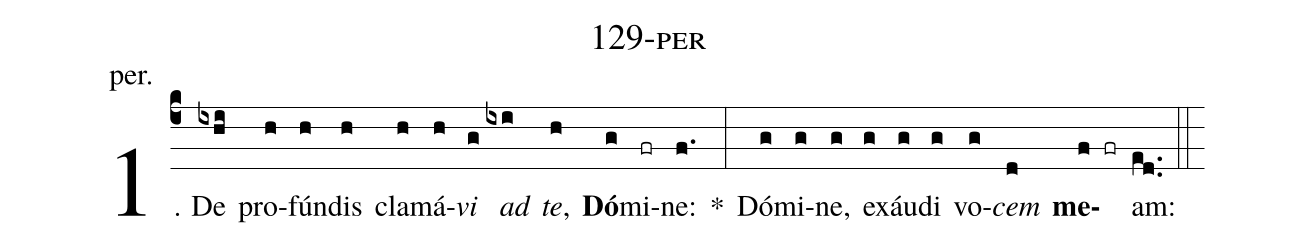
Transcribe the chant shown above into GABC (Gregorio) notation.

name: 129-per;
annotation: per.;
%%
(c4)1. De(ixhi) pro(h)fún(h)dis(h) cla(h)má(h)<i>vi</i>(g) <i>ad</i>(ixi) <i>te</i>,(h) <b>Dó</b>(g)mi(fr)ne:(f.) *(:) Dó(g)mi(g)ne,(g) ex(g)áu(g)di(g) vo(g)<i>cem</i>(d) <b>me</b>(f fr)am:(ed..) (::)
